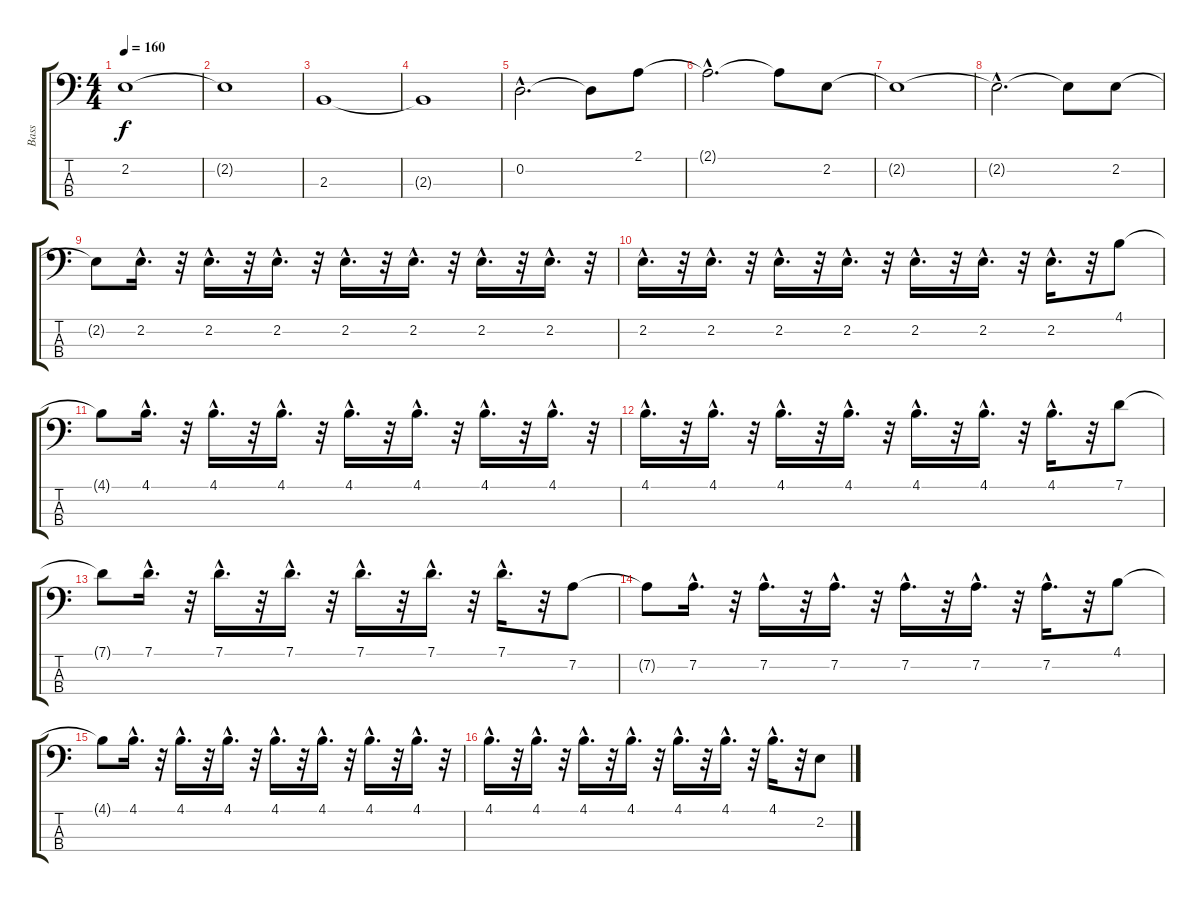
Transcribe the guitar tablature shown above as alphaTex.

\track ("Bass" "Bass") {instrument electricbasspick}
\staff {score tabs}
\tuning (G2 D2 A1 E1) {hide}
\ts (4 4)
\tempo 160
\clef f4
\ks c
2.2{t}.1{dy f} |
2.2{t}.1 |
2.3.1 |
2.3{t}.1 |
0.2{hac}.2{d} 0.2{t}.8 2.1.8 |
2.1{hac t}.2{d} 2.1{t}.8 2.2.8 |
2.2{t}.1 |
2.2{hac t}.2{d} 2.2{t}.8 2.2.8 |
2.2{t}.8 2.2{hac}.16{d} r.32 2.2{hac}.16{d} r.32 2.2{hac}.16{d} r.32 2.2{hac}.16{d} r.32 2.2{hac}.16{d} r.32 2.2{hac}.16{d} r.32 2.2{hac}.16{d} r.32 |
2.2{hac}.16{d} r.32 2.2{hac}.16{d} r.32 2.2{hac}.16{d} r.32 2.2{hac}.16{d} r.32 2.2{hac}.16{d} r.32 2.2{hac}.16{d} r.32 2.2{hac}.16{d} r.32 4.1.8 |
4.1{t}.8 4.1{hac}.16{d} r.32 4.1{hac}.16{d} r.32 4.1{hac}.16{d} r.32 4.1{hac}.16{d} r.32 4.1{hac}.16{d} r.32 4.1{hac}.16{d} r.32 4.1{hac}.16{d} r.32 |
4.1{hac}.16{d} r.32 4.1{hac}.16{d} r.32 4.1{hac}.16{d} r.32 4.1{hac}.16{d} r.32 4.1{hac}.16{d} r.32 4.1{hac}.16{d} r.32 4.1{hac}.16{d} r.32 7.1.8 |
7.1{t}.8 7.1{hac}.16{d} r.32 7.1{hac}.16{d} r.32 7.1{hac}.16{d} r.32 7.1{hac}.16{d} r.32 7.1{hac}.16{d} r.32 7.1{hac}.16{d} r.32 7.2.8 |
7.2{t}.8 7.2{hac}.16{d} r.32 7.2{hac}.16{d} r.32 7.2{hac}.16{d} r.32 7.2{hac}.16{d} r.32 7.2{hac}.16{d} r.32 7.2{hac}.16{d} r.32 4.1.8 |
4.1{t}.8 4.1{hac}.16{d} r.32 4.1{hac}.16{d} r.32 4.1{hac}.16{d} r.32 4.1{hac}.16{d} r.32 4.1{hac}.16{d} r.32 4.1{hac}.16{d} r.32 4.1{hac}.16{d} r.32 |
4.1{hac}.16{d} r.32 4.1{hac}.16{d} r.32 4.1{hac}.16{d} r.32 4.1{hac}.16{d} r.32 4.1{hac}.16{d} r.32 4.1{hac}.16{d} r.32 4.1{hac}.16{d} r.32 2.2.8
